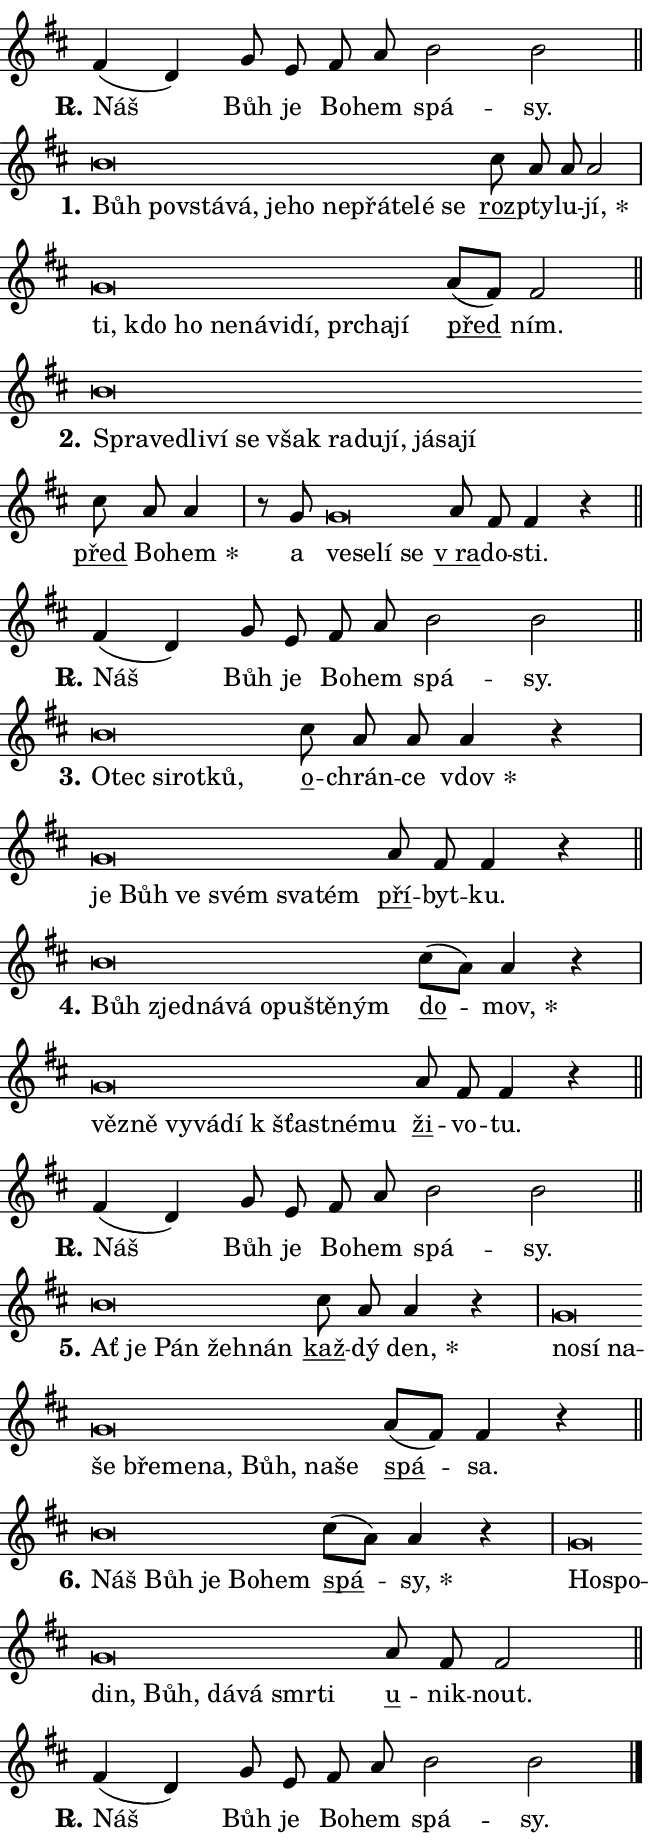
\version "2.24.0"
\header { tagline = "" }
\paper {
  indent = 0\cm
  top-margin = 0\cm
  right-margin = 0.13\cm % to fit lyric hyphens
  bottom-margin = 0\cm
  left-margin = 0\cm
  paper-width = 11\cm
  page-breaking = #ly:one-page-breaking
  system-system-spacing.basic-distance = #11
  score-system-spacing.basic-distance = #11
  ragged-last = ##f
}


%% Author: Thomas Morley
%% https://lists.gnu.org/archive/html/lilypond-user/2020-05/msg00002.html
#(define (line-position grob)
"Returns position of @var[grob} in current system:
   @code{'start}, if at first time-step
   @code{'end}, if at last time-step
   @code{'middle} otherwise
"
  (let* ((col (ly:item-get-column grob))
         (ln (ly:grob-object col 'left-neighbor))
         (rn (ly:grob-object col 'right-neighbor))
         (col-to-check-left (if (ly:grob? ln) ln col))
         (col-to-check-right (if (ly:grob? rn) rn col))
         (break-dir-left
           (and
             (ly:grob-property col-to-check-left 'non-musical #f)
             (ly:item-break-dir col-to-check-left)))
         (break-dir-right
           (and
             (ly:grob-property col-to-check-right 'non-musical #f)
             (ly:item-break-dir col-to-check-right))))
        (cond ((eqv? 1 break-dir-left) 'start)
              ((eqv? -1 break-dir-right) 'end)
              (else 'middle))))

#(define (tranparent-at-line-position vctor)
  (lambda (grob)
  "Relying on @code{line-position} select the relevant enry from @var{vctor}.
Used to determine transparency,"
    (case (line-position grob)
      ((end) (not (vector-ref vctor 0)))
      ((middle) (not (vector-ref vctor 1)))
      ((start) (not (vector-ref vctor 2))))))

noteHeadBreakVisibility =
#(define-music-function (break-visibility)(vector?)
"Makes @code{NoteHead}s transparent relying on @var{break-visibility}"
#{
  \override NoteHead.transparent =
    #(tranparent-at-line-position break-visibility)
#})

#(define delete-ledgers-for-transparent-note-heads
  (lambda (grob)
    "Reads whether a @code{NoteHead} is transparent.
If so this @code{NoteHead} is removed from @code{'note-heads} from
@var{grob}, which is supposed to be @code{LedgerLineSpanner}.
As a result ledgers are not printed for this @code{NoteHead}"
    (let* ((nhds-array (ly:grob-object grob 'note-heads))
           (nhds-list
             (if (ly:grob-array? nhds-array)
                 (ly:grob-array->list nhds-array)
                 '()))
           ;; Relies on the transparent-property being done before
           ;; Staff.LedgerLineSpanner.after-line-breaking is executed.
           ;; This is fragile ...
           (to-keep
             (remove
               (lambda (nhd)
                 (ly:grob-property nhd 'transparent #f))
               nhds-list)))
      ;; TODO find a better method to iterate over grob-arrays, similiar
      ;; to filter/remove etc for lists
      ;; For now rebuilt from scratch
      (set! (ly:grob-object grob 'note-heads)  '())
      (for-each
        (lambda (nhd)
          (ly:pointer-group-interface::add-grob grob 'note-heads nhd))
        to-keep))))

squashNotes = {
  \override NoteHead.X-extent = #'(-0.2 . 0.2)
  \override NoteHead.Y-extent = #'(-0.75 . 0)
  \override NoteHead.stencil =
    #(lambda (grob)
       (let ((pos (ly:grob-property grob 'staff-position)))
         (begin
           (if (< pos -7) (display "ERROR: Lower brevis then expected\n") (display ""))
           (if (<= pos -6) ly:text-interface::print ly:note-head::print))))
}
unSquashNotes = {
  \revert NoteHead.X-extent
  \revert NoteHead.Y-extent
  \revert NoteHead.stencil
}

hideNotes = \noteHeadBreakVisibility #begin-of-line-visible
unHideNotes = \noteHeadBreakVisibility #all-visible

% work-around for resetting accidentals
% https://lilypond.org/doc/v2.23/Documentation/notation/displaying-rhythms#unmetered-music
cadenzaMeasure = {
  \cadenzaOff
  \partial 1024 s1024
  \cadenzaOn
}

#(define-markup-command (accent layout props text) (markup?)
  "Underline accented syllable"
  (interpret-markup layout props
    #{\markup \override #'(offset . 4.3) \underline { #text }#}))

responsum = \markup \concat {
  "R" \hspace #-1.05 \path #0.1 #'((moveto 0 0.07) (lineto 0.9 0.8)) \hspace #0.05 "."
}

spaceSize = #0.6828661417322834 % exact space size for TeX Gyre Schola

\layout {
  \context {
    \Staff
    \remove "Time_signature_engraver"
    \override LedgerLineSpanner.after-line-breaking = #delete-ledgers-for-transparent-note-heads
  }
  \context {
    \Lyrics {
      \override LyricSpace.minimum-distance = \spaceSize
      \override LyricText.font-name = #"TeX Gyre Schola"
      \override LyricText.font-size = 1
      \override StanzaNumber.font-name = #"TeX Gyre Schola Bold"
      \override StanzaNumber.font-size = 1
    }
  }
  \context {
    \Score 
    \override NoteHead.text =
      #(lambda (grob) 
        (let ((pos (ly:grob-property grob 'staff-position)))
          #{\markup {
            \combine
              \halign #-0.55 \raise #(if (= pos -6) 0 0.5) \override #'(thickness . 2) \draw-line #'(3.2 . 0)
              \musicglyph "noteheads.sM1"
          }#}))
  }
}

% magnetic-lyrics.ily
%
%   written by
%     Jean Abou Samra <jean@abou-samra.fr>
%     Werner Lemberg <wl@gnu.org>
%
%   adapted by
%     Jiri Hon <jiri.hon@gmail.com>
%
% Version 2022-Apr-15

% https://www.mail-archive.com/lilypond-user@gnu.org/msg149350.html

#(define (Left_hyphen_pointer_engraver context)
   "Collect syllable-hyphen-syllable occurrences in lyrics and store
them in properties.  This engraver only looks to the left.  For
example, if the lyrics input is @code{foo -- bar}, it does the
following.

@itemize @bullet
@item
Set the @code{text} property of the @code{LyricHyphen} grob between
@q{foo} and @q{bar} to @code{foo}.

@item
Set the @code{left-hyphen} property of the @code{LyricText} grob with
text @q{foo} to the @code{LyricHyphen} grob between @q{foo} and
@q{bar}.
@end itemize

Use this auxiliary engraver in combination with the
@code{lyric-@/text::@/apply-@/magnetic-@/offset!} hook."
   (let ((hyphen #f)
         (text #f))
     (make-engraver
      (acknowledgers
       ((lyric-syllable-interface engraver grob source-engraver)
        (set! text grob)))
      (end-acknowledgers
       ((lyric-hyphen-interface engraver grob source-engraver)
        ;(when (not (grob::has-interface grob 'lyric-space-interface))
          (set! hyphen grob)));)
      ((stop-translation-timestep engraver)
       (when (and text hyphen)
         (ly:grob-set-object! text 'left-hyphen hyphen))
       (set! text #f)
       (set! hyphen #f)))))

#(define (lyric-text::apply-magnetic-offset! grob)
   "If the space between two syllables is less than the value in
property @code{LyricText@/.details@/.squash-threshold}, move the right
syllable to the left so that it gets concatenated with the left
syllable.

Use this function as a hook for
@code{LyricText@/.after-@/line-@/breaking} if the
@code{Left_@/hyphen_@/pointer_@/engraver} is active."
   (let ((hyphen (ly:grob-object grob 'left-hyphen #f)))
     (when hyphen
       (let ((left-text (ly:spanner-bound hyphen LEFT)))
         (when (grob::has-interface left-text 'lyric-syllable-interface)
           (let* ((common (ly:grob-common-refpoint grob left-text X))
                  (this-x-ext (ly:grob-extent grob common X))
                  (left-x-ext
                   (begin
                     ;; Trigger magnetism for left-text.
                     (ly:grob-property left-text 'after-line-breaking)
                     (ly:grob-extent left-text common X)))
                  ;; `delta` is the gap width between two syllables.
                  (delta (- (interval-start this-x-ext)
                            (interval-end left-x-ext)))
                  (details (ly:grob-property grob 'details))
                  (threshold (assoc-get 'squash-threshold details 0.2)))
             (when (< delta threshold)
               (let* (;; We have to manipulate the input text so that
                      ;; ligatures crossing syllable boundaries are not
                      ;; disabled.  For languages based on the Latin
                      ;; script this is essentially a beautification.
                      ;; However, for non-Western scripts it can be a
                      ;; necessity.
                      (lt (ly:grob-property left-text 'text))
                      (rt (ly:grob-property grob 'text))
                      (is-space (grob::has-interface hyphen 'lyric-space-interface))
                      (space (if is-space " " ""))
                      (extra-delta (if is-space spaceSize 0))
                      ;; Append new syllable.
                      (ltrt-space (if (and (string? lt) (string? rt))
                                (string-append lt space rt)
                                (make-concat-markup (list lt space rt))))
                      ;; Right-align `ltrt` to the right side.
                      (ltrt-space-markup (grob-interpret-markup
                               grob
                               (make-translate-markup
                                (cons (interval-length this-x-ext) 0)
                                (make-right-align-markup ltrt-space)))))
                 (begin
                   ;; Don't print `left-text`.
                   (ly:grob-set-property! left-text 'stencil #f)
                   ;; Set text and stencil (which holds all collected
                   ;; syllables so far) and shift it to the left.
                   (ly:grob-set-property! grob 'text ltrt-space)
                   (ly:grob-set-property! grob 'stencil ltrt-space-markup)
                   (ly:grob-translate-axis! grob (- (- delta extra-delta)) X))))))))))


#(define (lyric-hyphen::displace-bounds-first grob)
   ;; Make very sure this callback isn't triggered too early.
   (let ((left (ly:spanner-bound grob LEFT))
         (right (ly:spanner-bound grob RIGHT)))
     (ly:grob-property left 'after-line-breaking)
     (ly:grob-property right 'after-line-breaking)
     (ly:lyric-hyphen::print grob)))

squashThreshold = #0.4

\layout {
  \context {
    \Lyrics
    \consists #Left_hyphen_pointer_engraver
    \override LyricText.after-line-breaking =
      #lyric-text::apply-magnetic-offset!
    \override LyricHyphen.stencil = #lyric-hyphen::displace-bounds-first
    \override LyricText.details.squash-threshold = \squashThreshold
    \override LyricHyphen.minimum-distance = 0
    \override LyricHyphen.minimum-length = \squashThreshold
  }
}

squashText = \override LyricText.details.squash-threshold = 9999
unSquashText = \override LyricText.details.squash-threshold = \squashThreshold

leftText = \override LyricText.self-alignment-X = #LEFT
unLeftText = \revert LyricText.self-alignment-X

starOffset = #(lambda (grob) 
                (let ((x_offset (ly:self-alignment-interface::aligned-on-x-parent grob)))
                  (if (= x_offset 0) 0 (+ x_offset 1.2))))

star = #(define-music-function (syllable)(string?)
"Append star separator at the end of a syllable"
#{
  \once \override LyricText.X-offset = #starOffset
  \lyricmode { \markup {
    #syllable
    \override #'((font-name . "TeX Gyre Schola Bold")) \hspace #0.2 \lower #0.65 \larger "*"
  } }
#})

starAccent = #(define-music-function (syllable)(string?)
"Append star separator at the end of a syllable and make accent"
#{
  \once \override LyricText.X-offset = #starOffset
  \lyricmode { \markup {
    \accent #syllable
    \override #'((font-name . "TeX Gyre Schola Bold")) \hspace #0.2 \lower #0.65 \larger "*"
  } }
#})

breath = #(define-music-function (syllable)(string?)
"Append breathing indicator at the end of a syllable"
#{
  \lyricmode { \markup { #syllable "+" } }
#})

optionalBreath = #(define-music-function (syllable)(string?)
"Append optional breathing indicator at the end of a syllable"
#{
  \lyricmode { \markup { #syllable "(+)" } }
#})


\score {
    <<
        \new Voice = "melody" { \cadenzaOn \key d \major \relative { fis'4( d) g8 e fis a \bar "" b2 b \cadenzaMeasure \bar "||" \break } }
        \new Lyrics \lyricsto "melody" { \lyricmode { \set stanza = \responsum
Náš Bůh je Bo -- hem spá -- sy. } }
    >>
    \layout {}
}

\score {
    <<
        \new Voice = "melody" { \cadenzaOn \key d \major \relative { \squashNotes b'\breve*1/16 \hideNotes \breve*1/16 \bar "" \breve*1/16 \bar "" \breve*1/16 \bar "" \breve*1/16 \bar "" \breve*1/16 \bar "" \breve*1/16 \bar "" \breve*1/16 \bar "" \breve*1/16 \bar "" \breve*1/16 \breve*1/16 \bar "" \unHideNotes \unSquashNotes \bar "" cis8 a a a2 \cadenzaMeasure \bar "|" \squashNotes g\breve*1/16 \hideNotes \breve*1/16 \bar "" \breve*1/16 \bar "" \breve*1/16 \bar "" \breve*1/16 \bar "" \breve*1/16 \bar "" \breve*1/16 \bar "" \breve*1/16 \bar "" \breve*1/16 \breve*1/16 \bar "" \unHideNotes \unSquashNotes \bar "" a8[( fis)] fis2 \cadenzaMeasure \bar "||" \break } }
        \new Lyrics \lyricsto "melody" { \lyricmode { \set stanza = "1."
\leftText Bůh \squashText po -- vstá -- vá, je -- ho ne -- přá -- te -- lé se \unLeftText \unSquashText \markup \accent roz -- pty -- lu -- \star jí, \leftText ti, \squashText kdo ho ne -- ná -- vi -- dí, pr -- cha -- jí \unLeftText \unSquashText \markup \accent před ním. } }
    >>
    \layout {}
}

\score {
    <<
        \new Voice = "melody" { \cadenzaOn \key d \major \relative { \squashNotes b'\breve*1/16 \hideNotes \breve*1/16 \bar "" \breve*1/16 \bar "" \breve*1/16 \bar "" \breve*1/16 \bar "" \breve*1/16 \bar "" \breve*1/16 \bar "" \breve*1/16 \bar "" \breve*1/16 \bar "" \breve*1/16 \bar "" \breve*1/16 \breve*1/16 \bar "" \unHideNotes \unSquashNotes \bar "" cis8 a a4 \cadenzaMeasure \bar "|" r8 g8 \squashNotes g\breve*1/16 \hideNotes \breve*1/16 \bar "" \breve*1/16 \breve*1/16 \bar "" \unHideNotes \unSquashNotes \bar "" a8 fis fis4 r \cadenzaMeasure \bar "||" \break } }
        \new Lyrics \lyricsto "melody" { \lyricmode { \set stanza = "2."
\leftText Spra -- \squashText ve -- dli -- ví se však ra -- du -- jí, já -- sa -- jí \unLeftText \unSquashText \markup \accent před Bo -- \star hem a \leftText ve -- \squashText se -- lí se \unLeftText \unSquashText \markup \accent "v ra" -- do -- sti. } }
    >>
    \layout {}
}

\score {
    <<
        \new Voice = "melody" { \cadenzaOn \key d \major \relative { fis'4( d) g8 e fis a \bar "" b2 b \cadenzaMeasure \bar "||" \break } }
        \new Lyrics \lyricsto "melody" { \lyricmode { \set stanza = \responsum
Náš Bůh je Bo -- hem spá -- sy. } }
    >>
    \layout {}
}

\score {
    <<
        \new Voice = "melody" { \cadenzaOn \key d \major \relative { \squashNotes b'\breve*1/16 \hideNotes \breve*1/16 \bar "" \breve*1/16 \bar "" \breve*1/16 \breve*1/16 \bar "" \unHideNotes \unSquashNotes \bar "" cis8 a a a4 r \cadenzaMeasure \bar "|" \squashNotes g\breve*1/16 \hideNotes \breve*1/16 \bar "" \breve*1/16 \bar "" \breve*1/16 \bar "" \breve*1/16 \breve*1/16 \bar "" \unHideNotes \unSquashNotes \bar "" a8 fis fis4 r \cadenzaMeasure \bar "||" \break } }
        \new Lyrics \lyricsto "melody" { \lyricmode { \set stanza = "3."
\leftText O -- \squashText tec si -- rot -- ků, \unLeftText \unSquashText \markup \accent o -- chrán -- ce \star vdov \leftText je \squashText Bůh ve svém sva -- tém \unLeftText \unSquashText \markup \accent pří -- byt -- ku. } }
    >>
    \layout {}
}

\score {
    <<
        \new Voice = "melody" { \cadenzaOn \key d \major \relative { \squashNotes b'\breve*1/16 \hideNotes \breve*1/16 \bar "" \breve*1/16 \bar "" \breve*1/16 \bar "" \breve*1/16 \bar "" \breve*1/16 \bar "" \breve*1/16 \breve*1/16 \bar "" \unHideNotes \unSquashNotes \bar "" cis8[( a)] a4 r \cadenzaMeasure \bar "|" \squashNotes g\breve*1/16 \hideNotes \breve*1/16 \bar "" \breve*1/16 \bar "" \breve*1/16 \bar "" \breve*1/16 \bar "" \breve*1/16 \bar "" \breve*1/16 \breve*1/16 \bar "" \unHideNotes \unSquashNotes \bar "" a8 fis fis4 r \cadenzaMeasure \bar "||" \break } }
        \new Lyrics \lyricsto "melody" { \lyricmode { \set stanza = "4."
\leftText Bůh \squashText zjed -- ná -- vá o -- pu -- ště -- ným \unLeftText \unSquashText \markup \accent do -- \star mov, \leftText věz -- \squashText ně vy -- vá -- dí "k šťast" -- né -- mu \unLeftText \unSquashText \markup \accent ži -- vo -- tu. } }
    >>
    \layout {}
}

\score {
    <<
        \new Voice = "melody" { \cadenzaOn \key d \major \relative { fis'4( d) g8 e fis a \bar "" b2 b \cadenzaMeasure \bar "||" \break } }
        \new Lyrics \lyricsto "melody" { \lyricmode { \set stanza = \responsum
Náš Bůh je Bo -- hem spá -- sy. } }
    >>
    \layout {}
}

\score {
    <<
        \new Voice = "melody" { \cadenzaOn \key d \major \relative { \squashNotes b'\breve*1/16 \hideNotes \breve*1/16 \bar "" \breve*1/16 \bar "" \breve*1/16 \breve*1/16 \bar "" \unHideNotes \unSquashNotes \bar "" cis8 a a4 r \cadenzaMeasure \bar "|" \squashNotes g\breve*1/16 \hideNotes \breve*1/16 \bar "" \breve*1/16 \bar "" \breve*1/16 \bar "" \breve*1/16 \bar "" \breve*1/16 \bar "" \breve*1/16 \bar "" \breve*1/16 \bar "" \breve*1/16 \breve*1/16 \bar "" \unHideNotes \unSquashNotes \bar "" a8[( fis)] fis4 r \cadenzaMeasure \bar "||" \break } }
        \new Lyrics \lyricsto "melody" { \lyricmode { \set stanza = "5."
\leftText Ať \squashText je Pán žeh -- nán \unLeftText \unSquashText \markup \accent kaž -- dý \star den, \leftText no -- \squashText sí na -- še bře -- me -- na, Bůh, na -- še \unLeftText \unSquashText \markup \accent spá -- sa. } }
    >>
    \layout {}
}

\score {
    <<
        \new Voice = "melody" { \cadenzaOn \key d \major \relative { \squashNotes b'\breve*1/16 \hideNotes \breve*1/16 \bar "" \breve*1/16 \bar "" \breve*1/16 \breve*1/16 \bar "" \unHideNotes \unSquashNotes \bar "" cis8[( a)] a4 r \cadenzaMeasure \bar "|" \squashNotes g\breve*1/16 \hideNotes \breve*1/16 \bar "" \breve*1/16 \bar "" \breve*1/16 \bar "" \breve*1/16 \bar "" \breve*1/16 \bar "" \breve*1/16 \breve*1/16 \bar "" \unHideNotes \unSquashNotes \bar "" a8 fis fis2 \cadenzaMeasure \bar "||" \break } }
        \new Lyrics \lyricsto "melody" { \lyricmode { \set stanza = "6."
\leftText Náš \squashText Bůh je Bo -- hem \unLeftText \unSquashText \markup \accent spá -- \star sy, \leftText Ho -- \squashText spo -- din, Bůh, dá -- vá smr -- ti \unLeftText \unSquashText \markup \accent u -- nik -- nout. } }
    >>
    \layout {}
}

\score {
    <<
        \new Voice = "melody" { \cadenzaOn \key d \major \relative { fis'4( d) g8 e fis a \bar "" b2 b \cadenzaMeasure \bar "||" \break } \bar "|." }
        \new Lyrics \lyricsto "melody" { \lyricmode { \set stanza = \responsum
Náš Bůh je Bo -- hem spá -- sy. } }
    >>
    \layout {}
}
